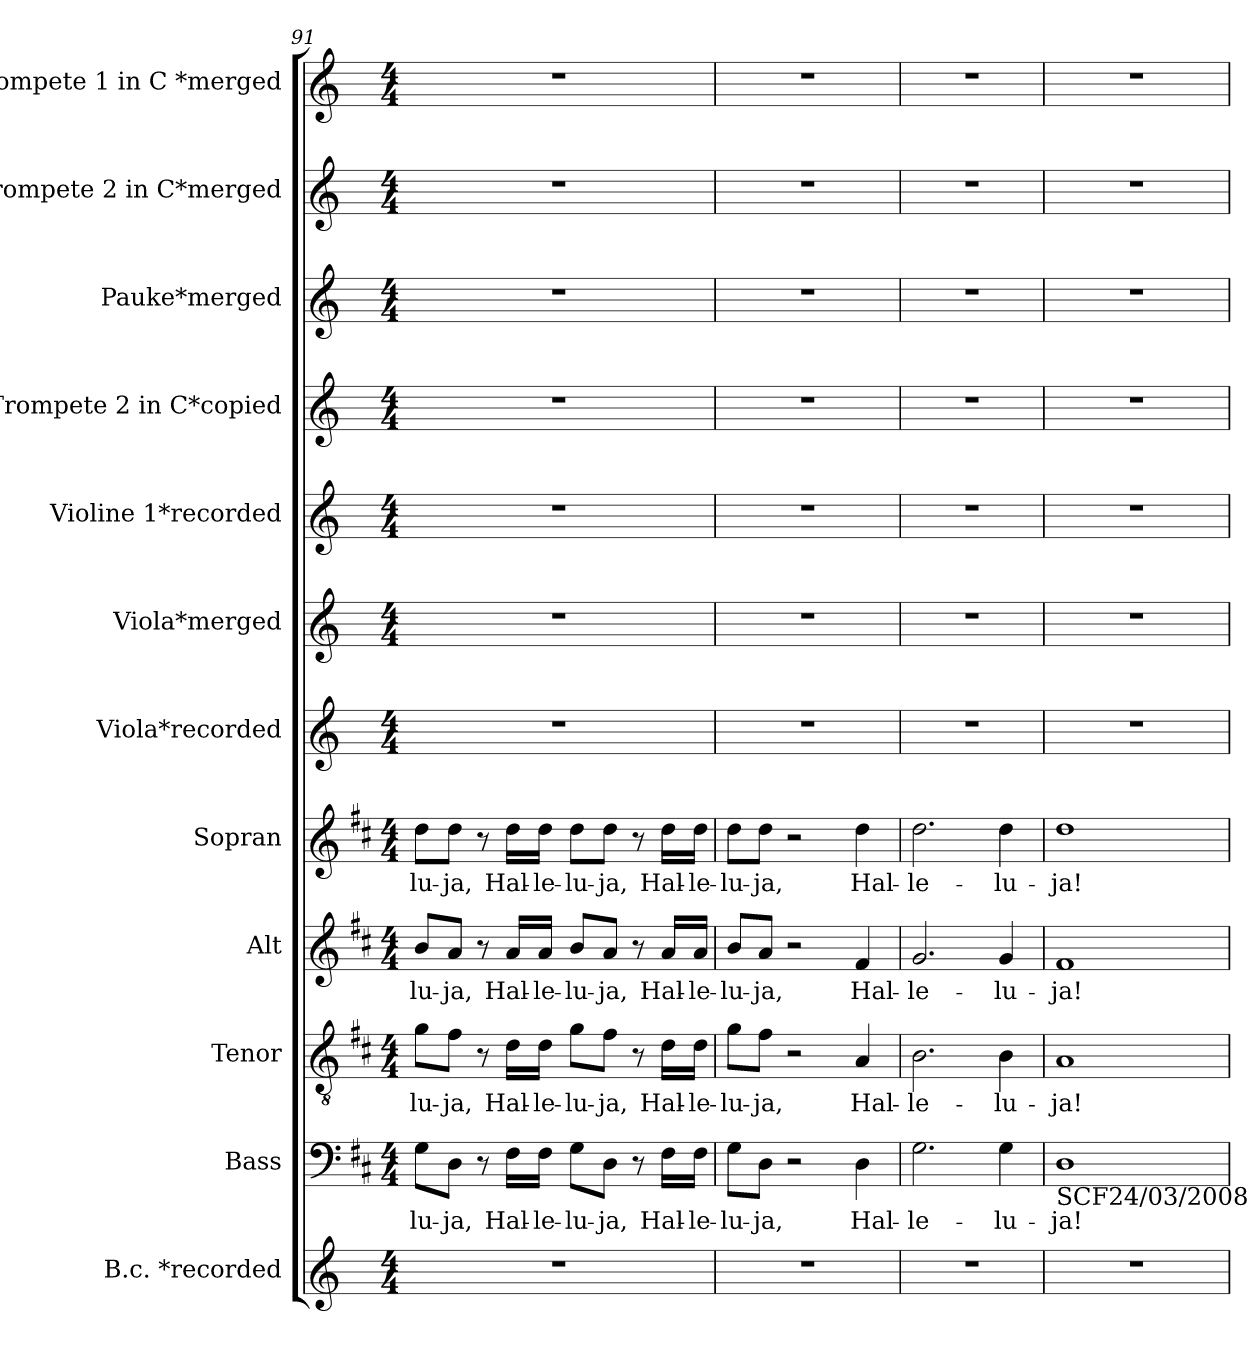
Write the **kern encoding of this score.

**kern	**kern	**text	**kern	**text	**kern	**text	**kern	**text	**kern	**kern	**kern	**kern	**kern	**kern	**kern
*part12	*part11	*part11	*part10	*part10	*part9	*part9	*part8	*part8	*part7	*part6	*part5	*part4	*part3	*part2	*part1
*staff12	*staff11	*staff11	*staff10	*staff10	*staff9	*staff9	*staff8	*staff8	*staff7	*staff6	*staff5	*staff4	*staff3	*staff2	*staff1
*I"B.c. *recorded	*I"Bass	*	*I"Tenor	*	*I"Alt	*	*I"Sopran	*	*I"Viola*recorded	*I"Viola*merged	*I"Violine 1*recorded	*I"Trompete 2 in C*copied	*I"Pauke*merged	*I"Trompete 2 in C*merged	*I"Trompete 1 in C *merged
*clefG2	*clefF4	*	*clefGv2	*	*clefG2	*	*clefG2	*	*clefG2	*clefG2	*clefG2	*clefG2	*clefG2	*clefG2	*clefG2
*k[]	*k[f#c#]	*	*k[f#c#]	*	*k[f#c#]	*	*k[f#c#]	*	*k[]	*k[]	*k[]	*k[]	*k[]	*k[]	*k[]
*C:	*D:	*	*D:	*	*D:	*	*D:	*	*C:	*C:	*C:	*C:	*C:	*C:	*C:
*M4/4	*M4/4	*	*M4/4	*	*M4/4	*	*M4/4	*	*M4/4	*M4/4	*M4/4	*M4/4	*M4/4	*M4/4	*M4/4
=91	=91	=91	=91	=91	=91	=91	=91	=91	=91	=91	=91	=91	=91	=91	=91
!	!	!LO:LY:b	!	!LO:LY:b	!	!LO:LY:b	!	!LO:LY:b	!	!	!	!	!	!	!
1r	8G\L	-lu-	8g\L	-lu-	8b/L	-lu-	8dd\L	-lu-	1r	1r	1r	1r	1r	1r	1r
!	!	!LO:LY:b	!	!LO:LY:b	!	!LO:LY:b	!	!LO:LY:b	!	!	!	!	!	!	!
.	8D\J	-ja,	8f#\J	-ja,	8a/J	-ja,	8dd\J	-ja,	.	.	.	.	.	.	.
.	8r	.	8r	.	8r	.	8r	.	.	.	.	.	.	.	.
!	!	!LO:LY:b	!	!LO:LY:b	!	!LO:LY:b	!	!LO:LY:b	!	!	!	!	!	!	!
.	16F#\LL	Hal-	16d\LL	Hal-	16a/LL	Hal-	16dd\LL	Hal-	.	.	.	.	.	.	.
!	!	!LO:LY:b	!	!LO:LY:b	!	!LO:LY:b	!	!LO:LY:b	!	!	!	!	!	!	!
.	16F#\JJ	-le-	16d\JJ	-le-	16a/JJ	-le-	16dd\JJ	-le-	.	.	.	.	.	.	.
!	!	!LO:LY:b	!	!LO:LY:b	!	!LO:LY:b	!	!LO:LY:b	!	!	!	!	!	!	!
.	8G\L	-lu-	8g\L	-lu-	8b/L	-lu-	8dd\L	-lu-	.	.	.	.	.	.	.
!	!	!LO:LY:b	!	!LO:LY:b	!	!LO:LY:b	!	!LO:LY:b	!	!	!	!	!	!	!
.	8D\J	-ja,	8f#\J	-ja,	8a/J	-ja,	8dd\J	-ja,	.	.	.	.	.	.	.
.	8r	.	8r	.	8r	.	8r	.	.	.	.	.	.	.	.
!	!	!LO:LY:b	!	!LO:LY:b	!	!LO:LY:b	!	!LO:LY:b	!	!	!	!	!	!	!
.	16F#\LL	Hal-	16d\LL	Hal-	16a/LL	Hal-	16dd\LL	Hal-	.	.	.	.	.	.	.
!	!	!LO:LY:b	!	!LO:LY:b	!	!LO:LY:b	!	!LO:LY:b	!	!	!	!	!	!	!
.	16F#\JJ	-le-	16d\JJ	-le-	16a/JJ	-le-	16dd\JJ	-le-	.	.	.	.	.	.	.
!!LO:PB:g=z
=92	=92	=92	=92	=92	=92	=92	=92	=92	=92	=92	=92	=92	=92	=92	=92
!	!	!LO:LY:b	!	!LO:LY:b	!	!LO:LY:b	!	!LO:LY:b	!	!	!	!	!	!	!
1r	8G\L	-lu-	8g\L	-lu-	8b/L	-lu-	8dd\L	-lu-	1r	1r	1r	1r	1r	1r	1r
!	!	!LO:LY:b	!	!LO:LY:b	!	!LO:LY:b	!	!LO:LY:b	!	!	!	!	!	!	!
.	8D\J	-ja,	8f#\J	-ja,	8a/J	-ja,	8dd\J	-ja,	.	.	.	.	.	.	.
.	2r	.	2r	.	2r	.	2r	.	.	.	.	.	.	.	.
!	!	!LO:LY:b	!	!LO:LY:b	!	!LO:LY:b	!	!LO:LY:b	!	!	!	!	!	!	!
.	4D\	Hal-	4A/	Hal-	4f#/	Hal-	4dd\	Hal-	.	.	.	.	.	.	.
=93	=93	=93	=93	=93	=93	=93	=93	=93	=93	=93	=93	=93	=93	=93	=93
!	!	!LO:LY:b	!	!LO:LY:b	!	!LO:LY:b	!	!LO:LY:b	!	!	!	!	!	!	!
1r	2.G\	-le-	2.B\	-le-	2.g/	-le-	2.dd\	-le-	1r	1r	1r	1r	1r	1r	1r
!	!	!LO:LY:b	!	!LO:LY:b	!	!LO:LY:b	!	!LO:LY:b	!	!	!	!	!	!	!
.	4G\	-lu-	4B\	-lu-	4g/	-lu-	4dd\	-lu-	.	.	.	.	.	.	.
=94	=94	=94	=94	=94	=94	=94	=94	=94	=94	=94	=94	=94	=94	=94	=94
!	!LO:TX:b:t=SCF24/03/2008	!	!	!	!	!	!	!	!	!	!	!	!	!	!
!	!	!LO:LY:b	!	!LO:LY:b	!	!LO:LY:b	!	!LO:LY:b	!	!	!	!	!	!	!
1r	1D	-ja!	1A	-ja!	1f#	-ja!	1dd	-ja!	1r	1r	1r	1r	1r	1r	1r
=	=	=	=	=	=	=	=	=	=	=	=	=	=	=	=
*-	*-	*-	*-	*-	*-	*-	*-	*-	*-	*-	*-	*-	*-	*-	*-
